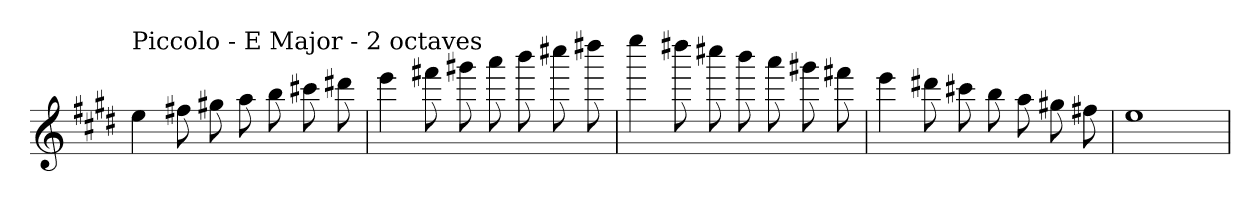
**kern
*part1
*staff1
*clefG2
*k[f#c#g#d#]
*E:
=
!LO:TX:a:t=Piccolo - E Major - 2 octaves
4ee
8ff#X
8gg#X
8aa
8bb
8ccc#X
8ddd#X
=
4eee
8fff#X
8ggg#X
8aaa
8bbb
8cccc#X
8dddd#X
=
4eeee
8dddd#X
8cccc#X
8bbb
8aaa
8ggg#X
8fff#X
=
4eee
8ddd#X
8ccc#X
8bb
8aa
8gg#X
8ff#X
=
1ee
=
*-
